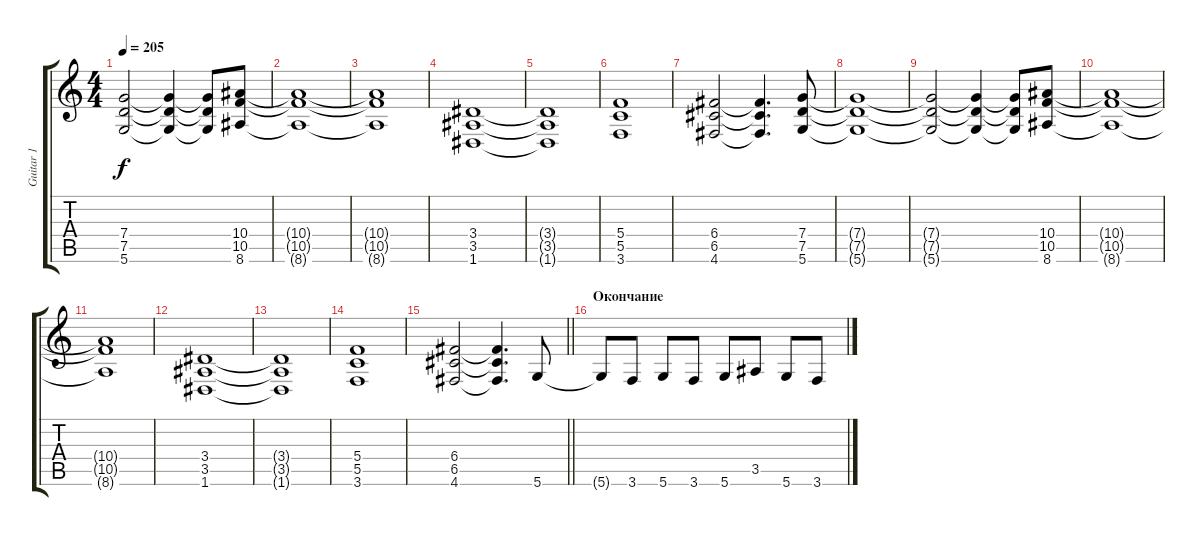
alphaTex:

\track ("Guitar 1" "Guitar 1") {instrument distortionguitar}
\staff {score tabs}
\tuning (D4 A3 F3 C3 G2 D2) {hide}
\ts (4 4)
\tempo 205
\clef g2
\ks c
(7.4{t} 7.5{t} 5.6{t}).2{dy f} (7.4{t} 7.5{t} 5.6{t}).4 (7.4{t} 7.5{t} 5.6{t}).8 (10.4 10.5 8.6).8 |
(10.4{t} 10.5{t} 8.6{t}).1 |
(10.4{t} 10.5{t} 8.6{t}).1 |
(3.4 3.5 1.6).1 |
(3.4{t} 3.5{t} 1.6{t}).1 |
(5.4 5.5 3.6).1 |
(6.4 6.5 4.6).2 (6.4{t} 6.5{t} 4.6{t}).4{d} (7.4 7.5 5.6).8 |
(7.4{t} 7.5{t} 5.6{t}).1 |
(7.4{t} 7.5{t} 5.6{t}).2 (7.4{t} 7.5{t} 5.6{t}).4 (7.4{t} 7.5{t} 5.6{t}).8 (10.4 10.5 8.6).8 |
(10.4{t} 10.5{t} 8.6{t}).1 |
(10.4{t} 10.5{t} 8.6{t}).1 |
(3.4 3.5 1.6).1 |
(3.4{t} 3.5{t} 1.6{t}).1 |
(5.4 5.5 3.6).1 |
\barLineRight lightlight
(6.4 6.5 4.6).2 (6.4{t} 6.5{t} 4.6{t}).4{d} 5.6.8 |
\section ("" "Окончание")
5.6{t}.8 3.6.8 5.6.8 3.6.8 5.6.8 3.5.8 5.6.8 3.6.8
